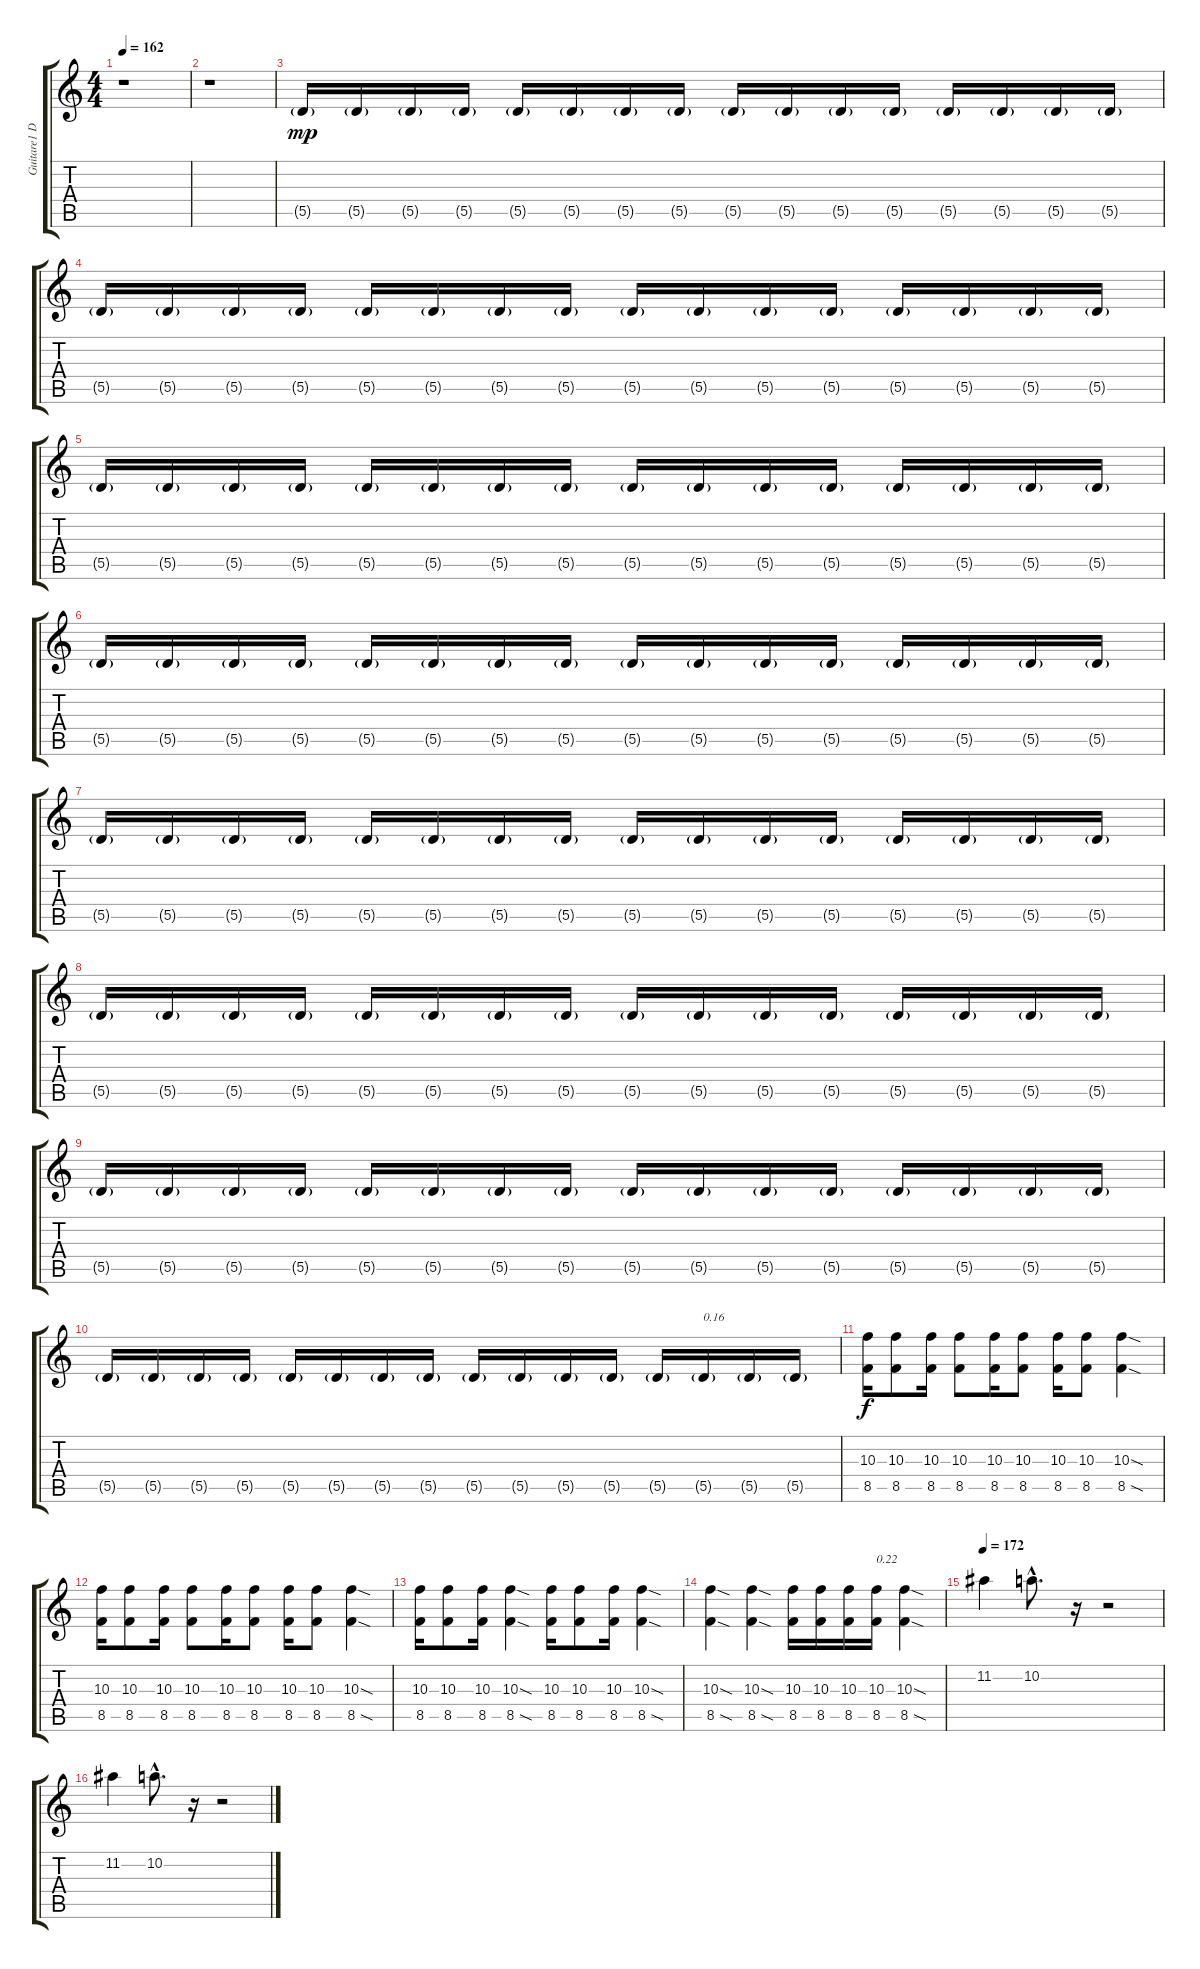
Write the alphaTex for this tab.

\track ("Guitare1 Dr-D " "Guitare1 D") {instrument distortionguitar}
\staff {score tabs}
\tuning (E4 B3 G3 D3 A2 D2) {hide}
\ts (4 4)
\tempo 162
\clef g2
\ks c
r.1{dy mp instrument distortionguitar} |
r.1 |
5.5{g}.16 5.5{g}.16 5.5{g}.16 5.5{g}.16 5.5{g}.16 5.5{g}.16 5.5{g}.16 5.5{g}.16 5.5{g}.16 5.5{g}.16 5.5{g}.16 5.5{g}.16 5.5{g}.16 5.5{g}.16 5.5{g}.16 5.5{g}.16 |
5.5{g}.16 5.5{g}.16 5.5{g}.16 5.5{g}.16 5.5{g}.16 5.5{g}.16 5.5{g}.16 5.5{g}.16 5.5{g}.16 5.5{g}.16 5.5{g}.16 5.5{g}.16 5.5{g}.16 5.5{g}.16 5.5{g}.16 5.5{g}.16 |
5.5{g}.16 5.5{g}.16 5.5{g}.16 5.5{g}.16 5.5{g}.16 5.5{g}.16 5.5{g}.16 5.5{g}.16 5.5{g}.16 5.5{g}.16 5.5{g}.16 5.5{g}.16 5.5{g}.16 5.5{g}.16 5.5{g}.16 5.5{g}.16 |
5.5{g}.16 5.5{g}.16 5.5{g}.16 5.5{g}.16 5.5{g}.16 5.5{g}.16 5.5{g}.16 5.5{g}.16 5.5{g}.16 5.5{g}.16 5.5{g}.16 5.5{g}.16 5.5{g}.16 5.5{g}.16 5.5{g}.16 5.5{g}.16 |
5.5{g}.16 5.5{g}.16 5.5{g}.16 5.5{g}.16 5.5{g}.16 5.5{g}.16 5.5{g}.16 5.5{g}.16 5.5{g}.16 5.5{g}.16 5.5{g}.16 5.5{g}.16 5.5{g}.16 5.5{g}.16 5.5{g}.16 5.5{g}.16 |
5.5{g}.16 5.5{g}.16 5.5{g}.16 5.5{g}.16 5.5{g}.16 5.5{g}.16 5.5{g}.16 5.5{g}.16 5.5{g}.16 5.5{g}.16 5.5{g}.16 5.5{g}.16 5.5{g}.16 5.5{g}.16 5.5{g}.16 5.5{g}.16 |
5.5{g}.16 5.5{g}.16 5.5{g}.16 5.5{g}.16 5.5{g}.16 5.5{g}.16 5.5{g}.16 5.5{g}.16 5.5{g}.16 5.5{g}.16 5.5{g}.16 5.5{g}.16 5.5{g}.16 5.5{g}.16 5.5{g}.16 5.5{g}.16 |
5.5{g}.16 5.5{g}.16 5.5{g}.16 5.5{g}.16 5.5{g}.16 5.5{g}.16 5.5{g}.16 5.5{g}.16 5.5{g}.16 5.5{g}.16 5.5{g}.16 5.5{g}.16 5.5{g}.16 5.5{g}.16{txt "0.16"} 5.5{g}.16 5.5{g}.16 |
(10.3 8.5).16{dy f} (10.3 8.5).8 (10.3 8.5).16 (10.3 8.5).8 (10.3 8.5).16 (10.3 8.5).8 (10.3 8.5).16 (10.3 8.5).8 (10.3{sod} 8.5{sod}).4 |
(10.3 8.5).16 (10.3 8.5).8 (10.3 8.5).16 (10.3 8.5).8 (10.3 8.5).16 (10.3 8.5).8 (10.3 8.5).16 (10.3 8.5).8 (10.3{sod} 8.5{sod}).4 |
(10.3 8.5).16 (10.3 8.5).8 (10.3 8.5).16 (10.3{sod} 8.5{sod}).4 (10.3 8.5).16 (10.3 8.5).8 (10.3 8.5).16 (10.3{sod} 8.5{sod}).4 |
(10.3{sod} 8.5{sod}).4 (10.3{sod} 8.5{sod}).4 (10.3 8.5).16 (10.3 8.5).16 (10.3 8.5).16 (10.3 8.5).16{txt "0.22"} (10.3{sod} 8.5{sod}).4 |
\tempo 172
11.2.4 10.2{hac}.8{d} r.16 r.2 |
11.2.4 10.2{hac}.8{d} r.16 r.2
